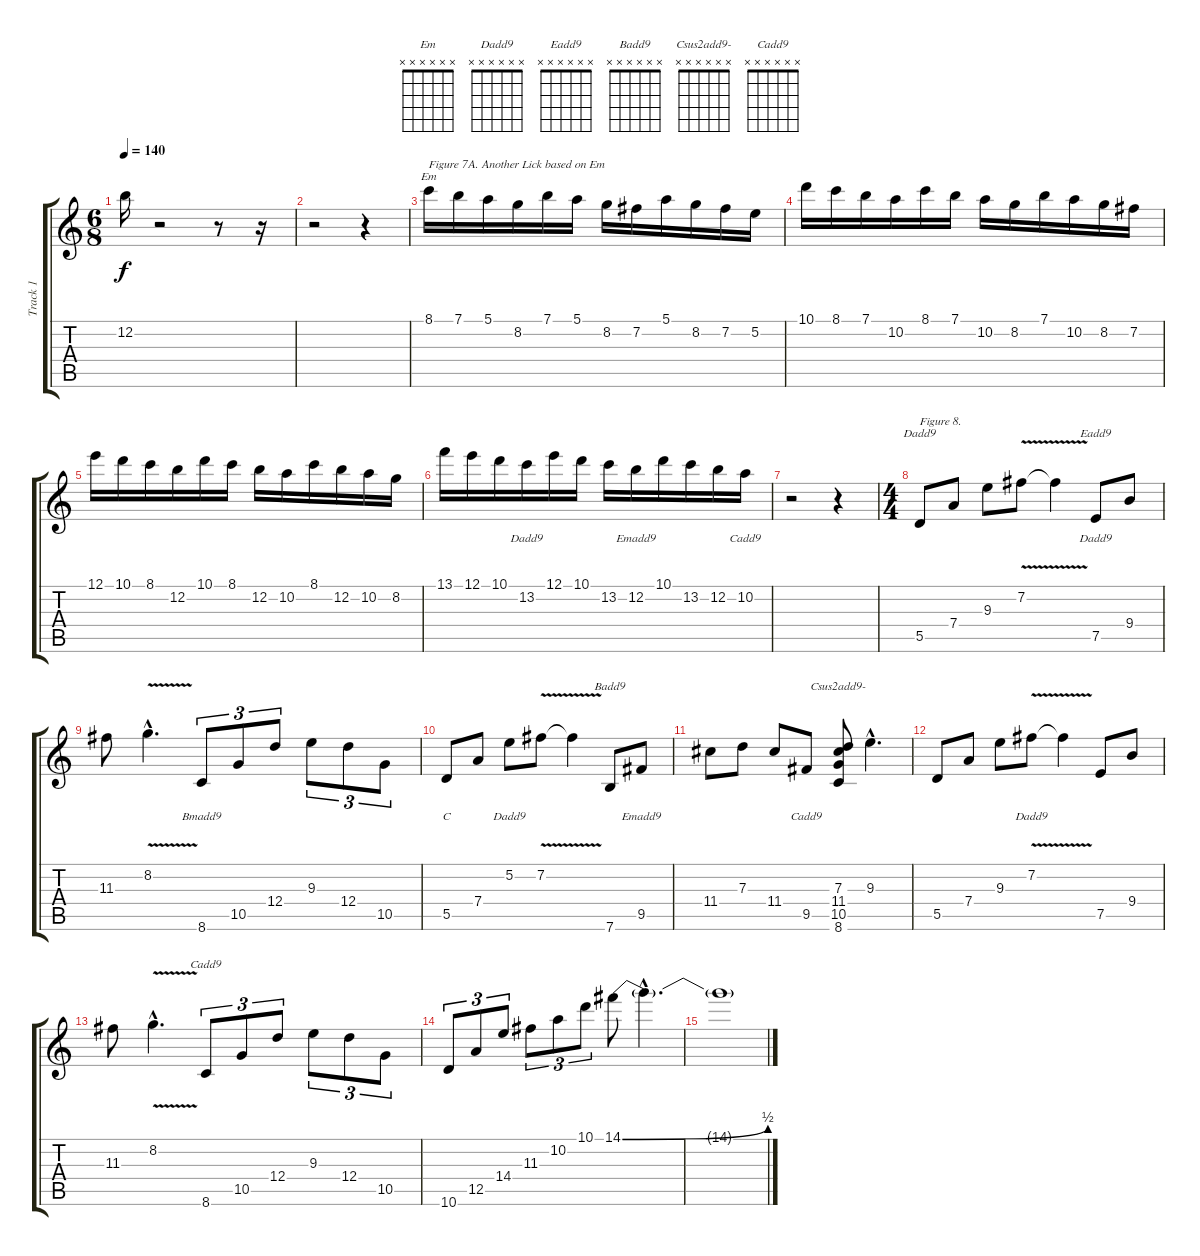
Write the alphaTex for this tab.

\track ("Track 1" "Track 1") {instrument acousticguitarnylon}
\staff {score tabs}
\tuning (E4 B3 G3 D3 A2 E2) {hide}
\chord ("Em" x x x x x x) {firstfret 0}
\chord ("Dadd9" x x x x x x) {firstfret 0}
\chord ("Eadd9" x x x x x x) {firstfret 0}
\chord ("Badd9" x x x x x x) {firstfret 0}
\chord ("Csus2add9-" x x x x x x) {firstfret 0}
\chord ("Cadd9" x x x x x x) {firstfret 0}
\ts (6 8)
\tempo 140
\clef g2
\ks c
12.2.16{lyrics (0 "") lyrics (1 "") lyrics (2 "") lyrics (3 "") lyrics (4 "") dy f} r.2 r.8 r.16 |
r.2 r.4 |
8.1.16{ch "Em" txt "Figure 7A. Another Lick based on Em" lyrics (0 "") lyrics (1 "") lyrics (2 "") lyrics (3 "") lyrics (4 "")} 7.1.16{lyrics (0 "") lyrics (1 "") lyrics (2 "") lyrics (3 "") lyrics (4 "")} 5.1.16{lyrics (0 "") lyrics (1 "") lyrics (2 "") lyrics (3 "") lyrics (4 "")} 8.2.16{lyrics (0 "") lyrics (1 "") lyrics (2 "") lyrics (3 "") lyrics (4 "")} 7.1.16{lyrics (0 "") lyrics (1 "") lyrics (2 "") lyrics (3 "") lyrics (4 "")} 5.1.16{lyrics (0 "") lyrics (1 "") lyrics (2 "") lyrics (3 "") lyrics (4 "")} 8.2.16{lyrics (0 "") lyrics (1 "") lyrics (2 "") lyrics (3 "") lyrics (4 "")} 7.2.16{lyrics (0 "") lyrics (1 "") lyrics (2 "") lyrics (3 "") lyrics (4 "")} 5.1.16{lyrics (0 "") lyrics (1 "") lyrics (2 "") lyrics (3 "") lyrics (4 "")} 8.2.16{lyrics (0 "") lyrics (1 "") lyrics (2 "") lyrics (3 "") lyrics (4 "")} 7.2.16{lyrics (0 "") lyrics (1 "") lyrics (2 "") lyrics (3 "") lyrics (4 "")} 5.2.16{lyrics (0 "") lyrics (1 "") lyrics (2 "") lyrics (3 "") lyrics (4 "")} |
10.1.16{lyrics (0 "") lyrics (1 "") lyrics (2 "") lyrics (3 "") lyrics (4 "")} 8.1.16{lyrics (0 "") lyrics (1 "") lyrics (2 "") lyrics (3 "") lyrics (4 "")} 7.1.16{lyrics (0 "") lyrics (1 "") lyrics (2 "") lyrics (3 "") lyrics (4 "")} 10.2.16{lyrics (0 "") lyrics (1 "") lyrics (2 "") lyrics (3 "") lyrics (4 "")} 8.1.16{lyrics (0 "") lyrics (1 "") lyrics (2 "") lyrics (3 "") lyrics (4 "")} 7.1.16{lyrics (0 "") lyrics (1 "") lyrics (2 "") lyrics (3 "") lyrics (4 "")} 10.2.16{lyrics (0 "") lyrics (1 "") lyrics (2 "") lyrics (3 "") lyrics (4 "")} 8.2.16{lyrics (0 "") lyrics (1 "") lyrics (2 "") lyrics (3 "") lyrics (4 "")} 7.1.16{lyrics (0 "") lyrics (1 "") lyrics (2 "") lyrics (3 "") lyrics (4 "")} 10.2.16{lyrics (0 "") lyrics (1 "") lyrics (2 "") lyrics (3 "") lyrics (4 "")} 8.2.16{lyrics (0 "") lyrics (1 "") lyrics (2 "") lyrics (3 "") lyrics (4 "")} 7.2.16{lyrics (0 "") lyrics (1 "") lyrics (2 "") lyrics (3 "") lyrics (4 "")} |
12.1.16{lyrics (0 "") lyrics (1 "") lyrics (2 "") lyrics (3 "") lyrics (4 "")} 10.1.16{lyrics (0 "") lyrics (1 "") lyrics (2 "") lyrics (3 "") lyrics (4 "")} 8.1.16{lyrics (0 "") lyrics (1 "") lyrics (2 "") lyrics (3 "") lyrics (4 "")} 12.2.16{lyrics (0 "") lyrics (1 "") lyrics (2 "") lyrics (3 "") lyrics (4 "")} 10.1.16{lyrics (0 "") lyrics (1 "") lyrics (2 "") lyrics (3 "") lyrics (4 "")} 8.1.16{lyrics (0 "") lyrics (1 "") lyrics (2 "") lyrics (3 "") lyrics (4 "")} 12.2.16{lyrics (0 "") lyrics (1 "") lyrics (2 "") lyrics (3 "") lyrics (4 "")} 10.2.16{lyrics (0 "") lyrics (1 "") lyrics (2 "") lyrics (3 "") lyrics (4 "")} 8.1.16{lyrics (0 "") lyrics (1 "") lyrics (2 "") lyrics (3 "") lyrics (4 "")} 12.2.16{lyrics (0 "") lyrics (1 "") lyrics (2 "") lyrics (3 "") lyrics (4 "")} 10.2.16{lyrics (0 "") lyrics (1 "") lyrics (2 "") lyrics (3 "") lyrics (4 "")} 8.2.16{lyrics (0 "") lyrics (1 "") lyrics (2 "") lyrics (3 "") lyrics (4 "")} |
13.1.16{lyrics (0 "") lyrics (1 "") lyrics (2 "") lyrics (3 "") lyrics (4 "")} 12.1.16{lyrics (0 "") lyrics (1 "") lyrics (2 "") lyrics (3 "") lyrics (4 "")} 10.1.16{lyrics (0 "") lyrics (1 "") lyrics (2 "") lyrics (3 "") lyrics (4 "")} 13.2.16{lyrics (0 "Dadd9") lyrics (1 "") lyrics (2 "") lyrics (3 "") lyrics (4 "")} 12.1.16{lyrics (0 "") lyrics (1 "") lyrics (2 "") lyrics (3 "") lyrics (4 "")} 10.1.16{lyrics (0 "") lyrics (1 "") lyrics (2 "") lyrics (3 "") lyrics (4 "")} 13.2.16{lyrics (0 "") lyrics (1 "") lyrics (2 "") lyrics (3 "") lyrics (4 "")} 12.2.16{lyrics (0 "Emadd9") lyrics (1 "") lyrics (2 "") lyrics (3 "") lyrics (4 "")} 10.1.16{lyrics (0 "") lyrics (1 "") lyrics (2 "") lyrics (3 "") lyrics (4 "")} 13.2.16{lyrics (0 "") lyrics (1 "") lyrics (2 "") lyrics (3 "") lyrics (4 "")} 12.2.16{lyrics (0 "") lyrics (1 "") lyrics (2 "") lyrics (3 "") lyrics (4 "")} 10.2.16{lyrics (0 "Cadd9") lyrics (1 "") lyrics (2 "") lyrics (3 "") lyrics (4 "")} |
r.2 r.4 |
\ts (4 4)
5.5.8{ch "Dadd9" txt "Figure 8." lyrics (0 "") lyrics (1 "") lyrics (2 "") lyrics (3 "") lyrics (4 "")} 7.4.8{lyrics (0 "") lyrics (1 "") lyrics (2 "") lyrics (3 "") lyrics (4 "")} 9.3.8{lyrics (0 "") lyrics (1 "") lyrics (2 "") lyrics (3 "") lyrics (4 "")} 7.2{v}.8{lyrics (0 "") lyrics (1 "") lyrics (2 "") lyrics (3 "") lyrics (4 "")} 7.2{t}.4{lyrics (0 "") lyrics (1 "") lyrics (2 "") lyrics (3 "") lyrics (4 "")} 7.5.8{ch "Eadd9" lyrics (0 "Dadd9") lyrics (1 "") lyrics (2 "") lyrics (3 "") lyrics (4 "")} 9.4.8{lyrics (0 "") lyrics (1 "") lyrics (2 "") lyrics (3 "") lyrics (4 "")} |
11.3.8{lyrics (0 "") lyrics (1 "") lyrics (2 "") lyrics (3 "") lyrics (4 "")} 8.2{v hac}.4{d lyrics (0 "") lyrics (1 "") lyrics (2 "") lyrics (3 "") lyrics (4 "")} 8.6.8{tu (3 2) lyrics (0 "Bmadd9") lyrics (1 "") lyrics (2 "") lyrics (3 "") lyrics (4 "")} 10.5.8{tu (3 2) lyrics (0 "") lyrics (1 "") lyrics (2 "") lyrics (3 "") lyrics (4 "")} 12.4.8{tu (3 2) lyrics (0 "") lyrics (1 "") lyrics (2 "") lyrics (3 "") lyrics (4 "")} 9.3.8{tu (3 2) lyrics (0 "") lyrics (1 "") lyrics (2 "") lyrics (3 "") lyrics (4 "")} 12.4.8{tu (3 2) lyrics (0 "") lyrics (1 "") lyrics (2 "") lyrics (3 "") lyrics (4 "")} 10.5.8{tu (3 2) lyrics (0 "") lyrics (1 "") lyrics (2 "") lyrics (3 "") lyrics (4 "")} |
5.5.8{lyrics (0 "C") lyrics (1 "") lyrics (2 "") lyrics (3 "") lyrics (4 "")} 7.4.8{lyrics (0 "") lyrics (1 "") lyrics (2 "") lyrics (3 "") lyrics (4 "")} 5.2.8{lyrics (0 "Dadd9") lyrics (1 "") lyrics (2 "") lyrics (3 "") lyrics (4 "")} 7.2{v}.8{lyrics (0 "") lyrics (1 "") lyrics (2 "") lyrics (3 "") lyrics (4 "")} 7.2{t}.4{lyrics (0 "") lyrics (1 "") lyrics (2 "") lyrics (3 "") lyrics (4 "")} 7.6.8{ch "Badd9" lyrics (0 "") lyrics (1 "") lyrics (2 "") lyrics (3 "") lyrics (4 "")} 9.5.8{lyrics (0 "Emadd9") lyrics (1 "") lyrics (2 "") lyrics (3 "") lyrics (4 "")} |
11.4.8{lyrics (0 "") lyrics (1 "") lyrics (2 "") lyrics (3 "") lyrics (4 "")} 7.3.8{lyrics (0 "") lyrics (1 "") lyrics (2 "") lyrics (3 "") lyrics (4 "")} 11.4.8{lyrics (0 "") lyrics (1 "") lyrics (2 "") lyrics (3 "") lyrics (4 "")} 9.5.8{lyrics (0 "Cadd9") lyrics (1 "") lyrics (2 "") lyrics (3 "") lyrics (4 "")} (7.3 11.4 10.5 8.6).8{ch "Csus2add9-" lyrics (0 "") lyrics (1 "") lyrics (2 "") lyrics (3 "") lyrics (4 "")} 9.3{hac}.4{d lyrics (0 "") lyrics (1 "") lyrics (2 "") lyrics (3 "") lyrics (4 "")} |
5.5.8{lyrics (0 "") lyrics (1 "") lyrics (2 "") lyrics (3 "") lyrics (4 "")} 7.4.8{lyrics (0 "") lyrics (1 "") lyrics (2 "") lyrics (3 "") lyrics (4 "")} 9.3.8{lyrics (0 "") lyrics (1 "") lyrics (2 "") lyrics (3 "") lyrics (4 "")} 7.2{v}.8{lyrics (0 "Dadd9") lyrics (1 "") lyrics (2 "") lyrics (3 "") lyrics (4 "")} 7.2{t}.4 7.5.8 9.4.8 |
11.3.8 8.2{v hac}.4{d} 8.6.8{tu (3 2) ch "Cadd9"} 10.5.8{tu (3 2)} 12.4.8{tu (3 2)} 9.3.8{tu (3 2)} 12.4.8{tu (3 2)} 10.5.8{tu (3 2)} |
10.6.8{tu (3 2)} 12.5.8{tu (3 2)} 14.4.8{tu (3 2)} 11.3.8{tu (3 2)} 10.2.8{tu (3 2)} 10.1.8{tu (3 2)} 14.1{be (bend 0 0 60 2)}.8 14.1{hac t}.4{d} |
14.1{t}.1
